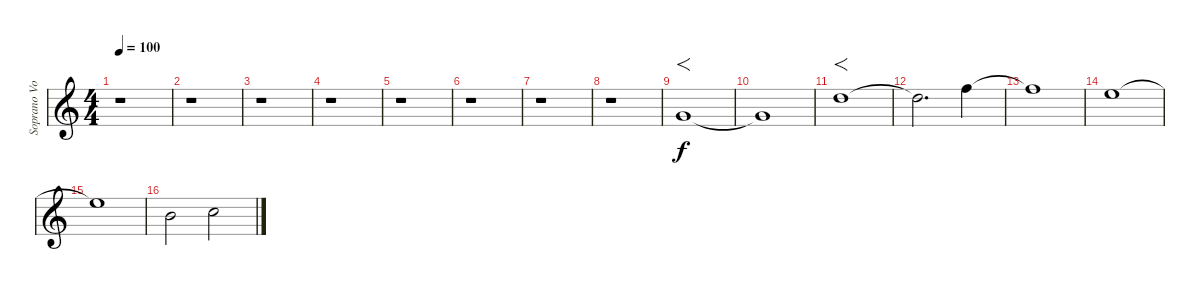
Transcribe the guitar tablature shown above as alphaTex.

\track ("Soprano Voice" "Soprano Vo") {instrument pad4choir}
\staff {score}
\tuning (E4 B3 G3 D3 A2 E2) {hide}
\ts (4 4)
\tempo 100
\clef g2
\ks c
r.1{dy f} |
r.1 |
r.1 |
r.1 |
r.1 |
r.1 |
r.1 |
r.1 |
3.1.1{f} |
3.1{t}.1 |
10.1.1{f} |
10.1{t}.2{d} 13.1.4 |
13.1{t}.1 |
12.1.1 |
12.1{t}.1 |
7.1.2 8.1.2
